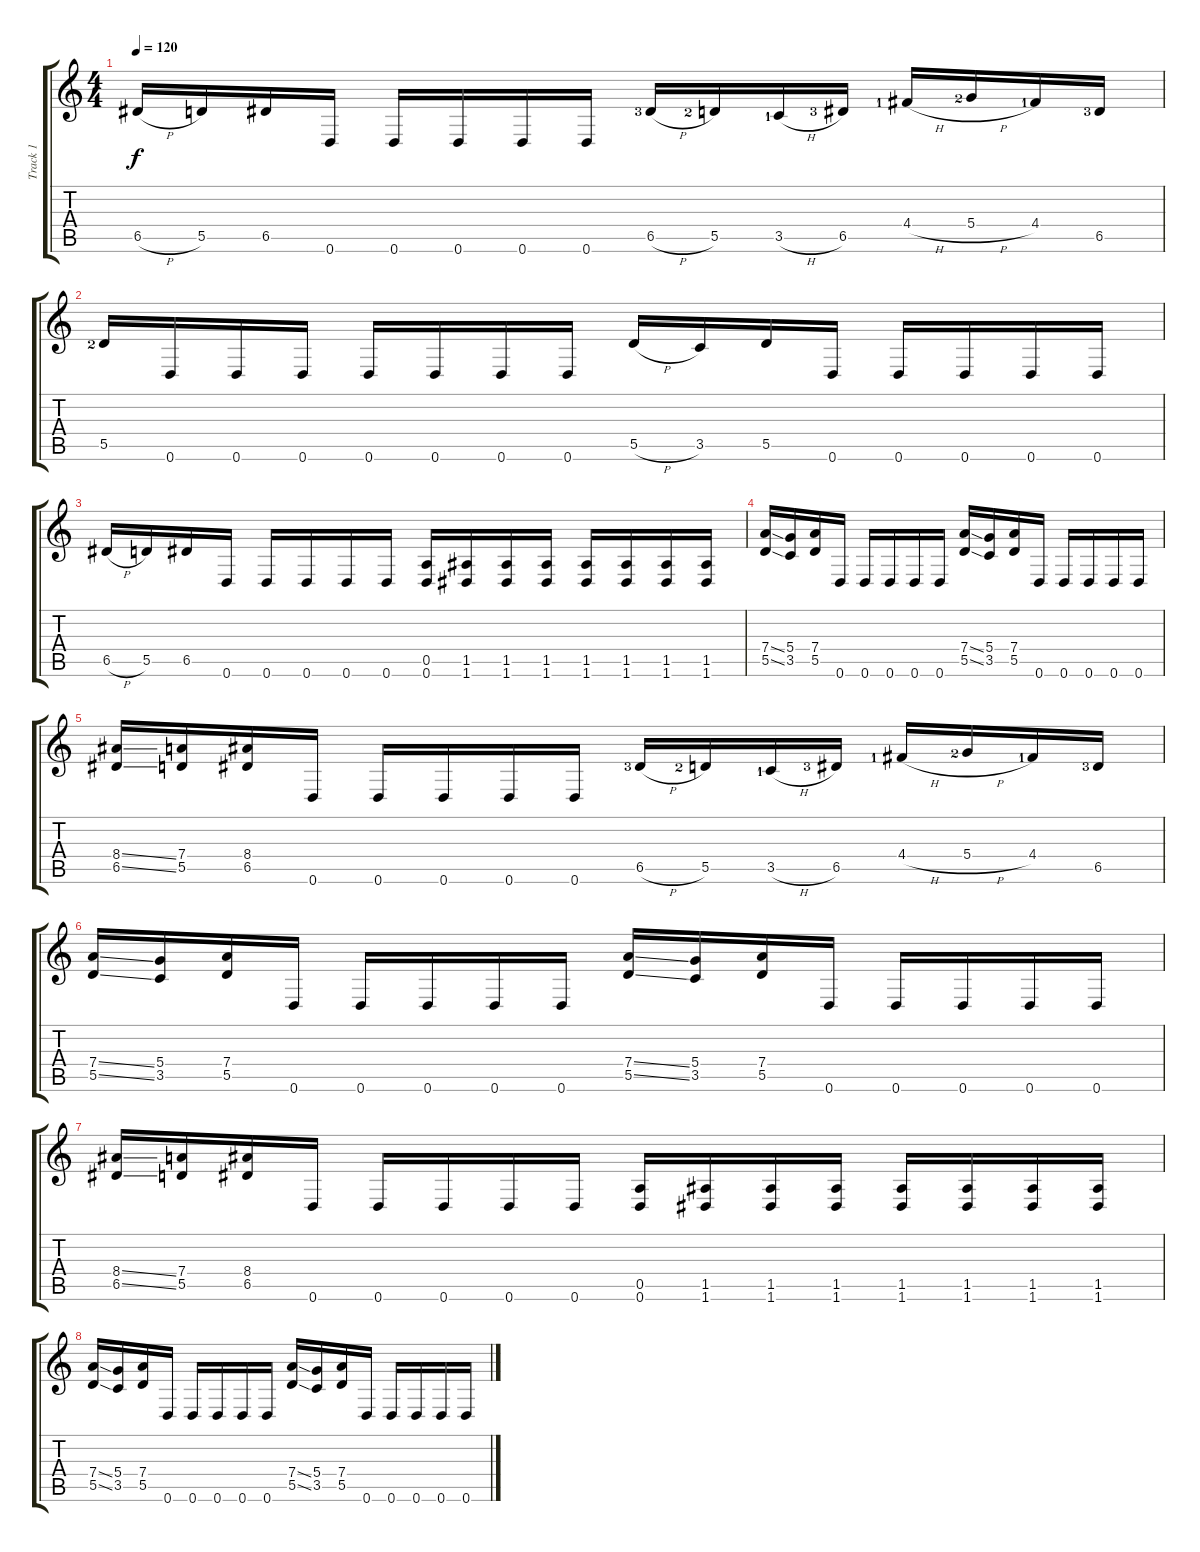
\track ("Track 1" "Track 1") {instrument distortionguitar}
\staff {score tabs}
\tuning (E4 B3 G3 D3 A2 D2) {hide}
\ts (4 4)
\tempo 120
\clef g2
\ks c
6.5{h}.16{dy f} 5.5.16 6.5.16 0.6.16 0.6.16 0.6.16 0.6.16 0.6.16 6.5{h lf 4}.16 5.5{lf 3}.16 3.5{h lf 2}.16 6.5{lf 4}.16 4.4{h lf 2}.16 5.4{h lf 3}.16 4.4{lf 2}.16 6.5{lf 4}.16 |
5.5{lf 3}.16 0.6.16 0.6.16 0.6.16 0.6.16 0.6.16 0.6.16 0.6.16 5.5{h}.16 3.5.16 5.5.16 0.6.16 0.6.16 0.6.16 0.6.16 0.6.16 |
6.5{h}.16 5.5.16 6.5.16 0.6.16 0.6.16 0.6.16 0.6.16 0.6.16 (0.5 0.6).16 (1.5 1.6).16 (1.5 1.6).16 (1.5 1.6).16 (1.5 1.6).16 (1.5 1.6).16 (1.5 1.6).16 (1.5 1.6).16 |
(7.4{ss} 5.5{ss}).16 (5.4 3.5).16 (7.4 5.5).16 0.6.16 0.6.16 0.6.16 0.6.16 0.6.16 (7.4{ss} 5.5{ss}).16 (5.4 3.5).16 (7.4 5.5).16 0.6.16 0.6.16 0.6.16 0.6.16 0.6.16 |
(8.4{ss} 6.5{ss}).16 (7.4 5.5).16 (8.4 6.5).16 0.6.16 0.6.16 0.6.16 0.6.16 0.6.16 6.5{h lf 4}.16 5.5{lf 3}.16 3.5{h lf 2}.16 6.5{lf 4}.16 4.4{h lf 2}.16 5.4{h lf 3}.16 4.4{lf 2}.16 6.5{lf 4}.16 |
(7.4{ss} 5.5{ss}).16 (5.4 3.5).16 (7.4 5.5).16 0.6.16 0.6.16 0.6.16 0.6.16 0.6.16 (7.4{ss} 5.5{ss}).16 (5.4 3.5).16 (7.4 5.5).16 0.6.16 0.6.16 0.6.16 0.6.16 0.6.16 |
(8.4{ss} 6.5{ss}).16 (7.4 5.5).16 (8.4 6.5).16 0.6.16 0.6.16 0.6.16 0.6.16 0.6.16 (0.5 0.6).16 (1.5 1.6).16 (1.5 1.6).16 (1.5 1.6).16 (1.5 1.6).16 (1.5 1.6).16 (1.5 1.6).16 (1.5 1.6).16 |
(7.4{ss} 5.5{ss}).16 (5.4 3.5).16 (7.4 5.5).16 0.6.16 0.6.16 0.6.16 0.6.16 0.6.16 (7.4{ss} 5.5{ss}).16 (5.4 3.5).16 (7.4 5.5).16 0.6.16 0.6.16 0.6.16 0.6.16 0.6.16
